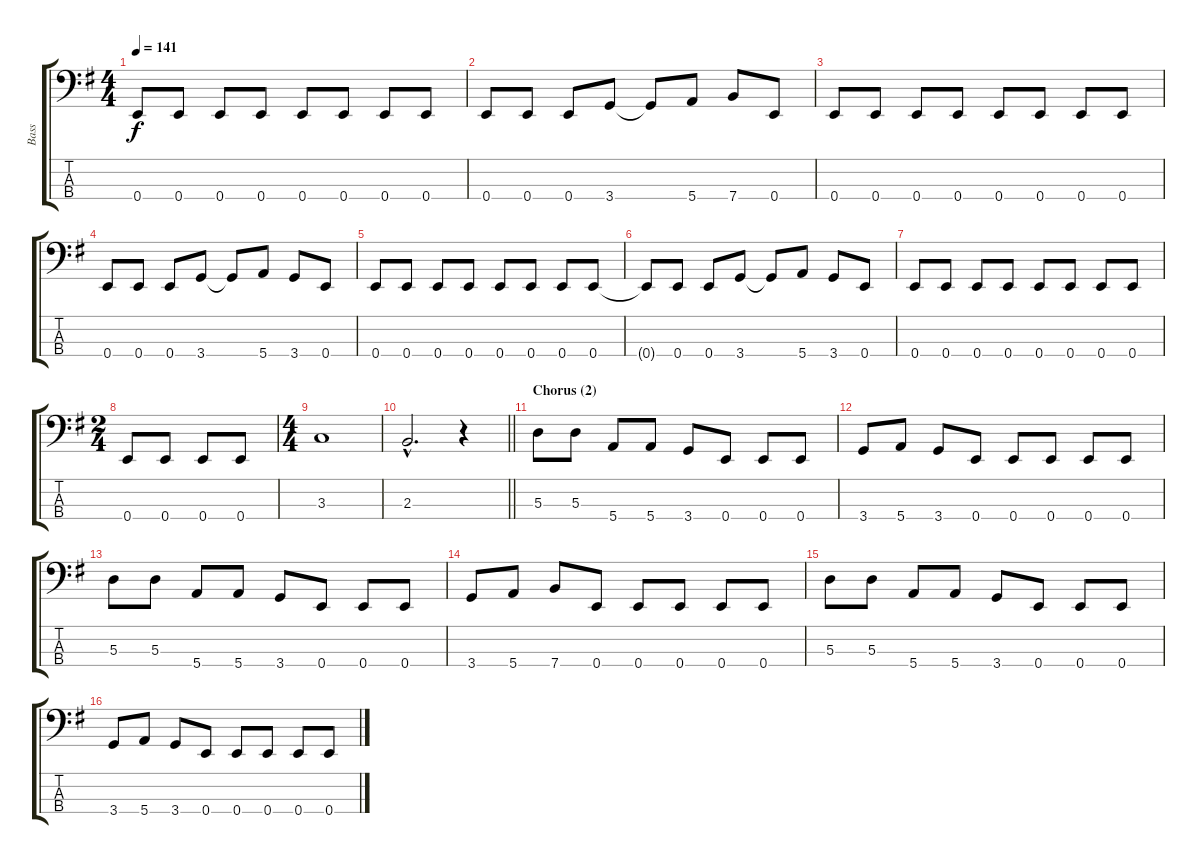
\track ("Bass" "Bass") {instrument electricbassfinger}
\staff {score tabs}
\tuning (G2 D2 A1 E1) {hide}
\ts (4 4)
\tempo 141
\clef f4
\ks g
0.4.8{dy f} 0.4.8 0.4.8 0.4.8 0.4.8 0.4.8 0.4.8 0.4.8 |
0.4.8 0.4.8 0.4.8 3.4.8 3.4{t}.8 5.4.8 7.4.8 0.4.8 |
0.4.8 0.4.8 0.4.8 0.4.8 0.4.8 0.4.8 0.4.8 0.4.8 |
0.4.8 0.4.8 0.4.8 3.4.8 3.4{t}.8 5.4.8 3.4.8 0.4.8 |
0.4.8 0.4.8 0.4.8 0.4.8 0.4.8 0.4.8 0.4.8 0.4.8 |
0.4{t}.8 0.4.8 0.4.8 3.4.8 3.4{t}.8 5.4.8 3.4.8 0.4.8 |
0.4.8 0.4.8 0.4.8 0.4.8 0.4.8 0.4.8 0.4.8 0.4.8 |
\ts (2 4)
0.4.8 0.4.8 0.4.8 0.4.8 |
\ts (4 4)
3.3.1 |
\barLineRight lightlight
2.3{hac}.2{d} r.4 |
\section ("" "Chorus (2)")
5.3.8 5.3.8 5.4.8 5.4.8 3.4.8 0.4.8 0.4.8 0.4.8 |
3.4.8 5.4.8 3.4.8 0.4.8 0.4.8 0.4.8 0.4.8 0.4.8 |
5.3.8 5.3.8 5.4.8 5.4.8 3.4.8 0.4.8 0.4.8 0.4.8 |
3.4.8 5.4.8 7.4.8 0.4.8 0.4.8 0.4.8 0.4.8 0.4.8 |
5.3.8 5.3.8 5.4.8 5.4.8 3.4.8 0.4.8 0.4.8 0.4.8 |
3.4.8 5.4.8 3.4.8 0.4.8 0.4.8 0.4.8 0.4.8 0.4.8
